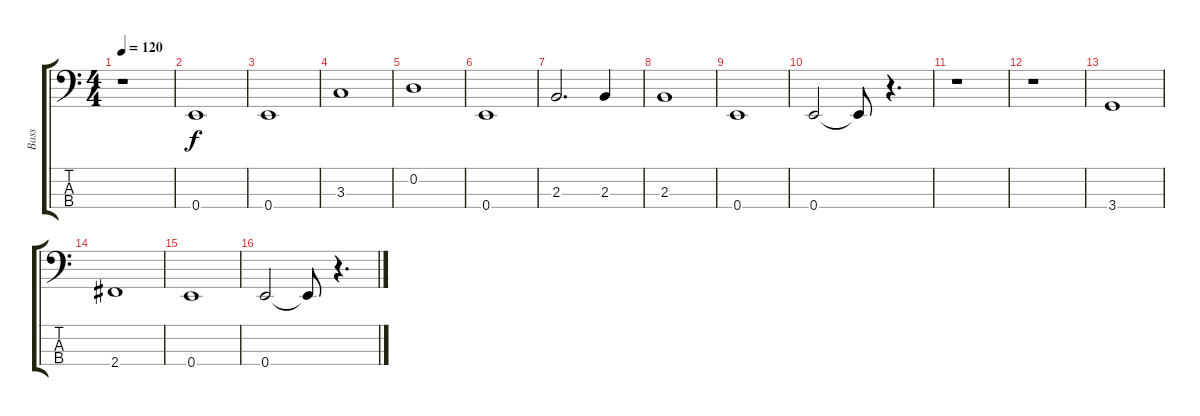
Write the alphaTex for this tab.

\track ("Bass" "Bass") {instrument electricbassfinger}
\staff {score tabs}
\tuning (G2 D2 A1 E1) {hide}
\ts (4 4)
\tempo 120
\clef f4
\ks c
r.1{dy f} |
0.4.1 |
0.4.1 |
3.3.1 |
0.2.1 |
0.4.1 |
2.3.2{d} 2.3.4 |
2.3.1 |
0.4.1 |
0.4.2 0.4{t}.8 r.4{d} |
r.1 |
r.1 |
3.4.1 |
2.4.1 |
0.4.1 |
0.4.2 0.4{t}.8 r.4{d}
